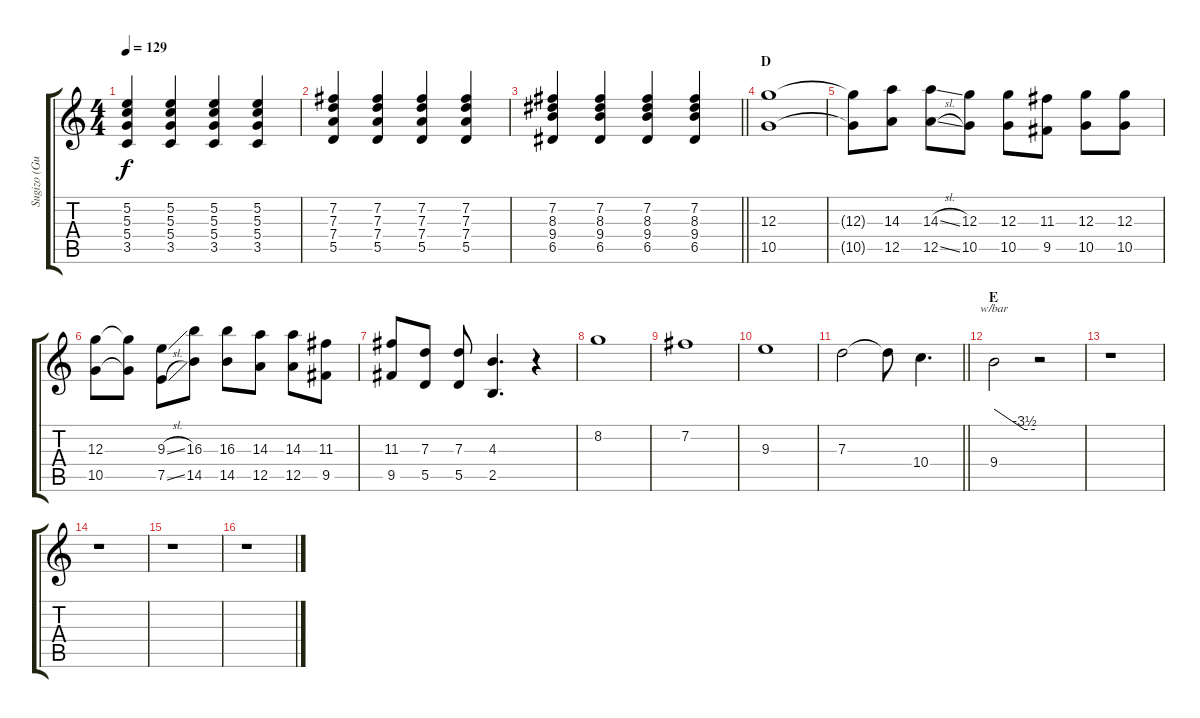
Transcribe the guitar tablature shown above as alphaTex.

\track ("Sugizo (Guitar 1)" "Sugizo (Gu") {instrument distortionguitar}
\staff {score tabs}
\tuning (E4 B3 G3 D3 A2 E2) {hide}
\ts (4 4)
\tempo 129
\clef g2
\ks c
(5.2 5.3 5.4 3.5).4{dy f} (5.2 5.3 5.4 3.5).4 (5.2 5.3 5.4 3.5).4 (5.2 5.3 5.4 3.5).4 |
(7.2 7.3 7.4 5.5).4 (7.2 7.3 7.4 5.5).4 (7.2 7.3 7.4 5.5).4 (7.2 7.3 7.4 5.5).4 |
\barLineRight lightlight
(7.2 8.3 9.4 6.5).4 (7.2 8.3 9.4 6.5).4 (7.2 8.3 9.4 6.5).4 (7.2 8.3 9.4 6.5).4 |
\section ("" "D")
(12.3 10.5).1 |
(12.3{t} 10.5{t}).8 (14.3 12.5).8 (14.3{sl} 12.5{sl}).8 (12.3 10.5).8 (12.3 10.5).8 (11.3 9.5).8 (12.3 10.5).8 (12.3 10.5).8 |
(12.3 10.5).8 (12.3{t} 10.5{t}).8 (9.3{sl} 7.5{sl}).8 (16.3 14.5).8 (16.3 14.5).8 (14.3 12.5).8 (14.3 12.5).8 (11.3 9.5).8 |
(11.3 9.5).8 (7.3 5.5).8 (7.3 5.5).8 (4.3 2.5).4{d} r.4 |
8.2.1 |
7.2.1 |
9.3.1 |
\barLineRight lightlight
7.3.2 7.3{t}.8 10.4.4{d} |
\section ("" "E")
9.4.2{tbe (custom default 0 0 45 -14 60 -14)} r.2 |
r.1 |
r.1 |
r.1 |
r.1
